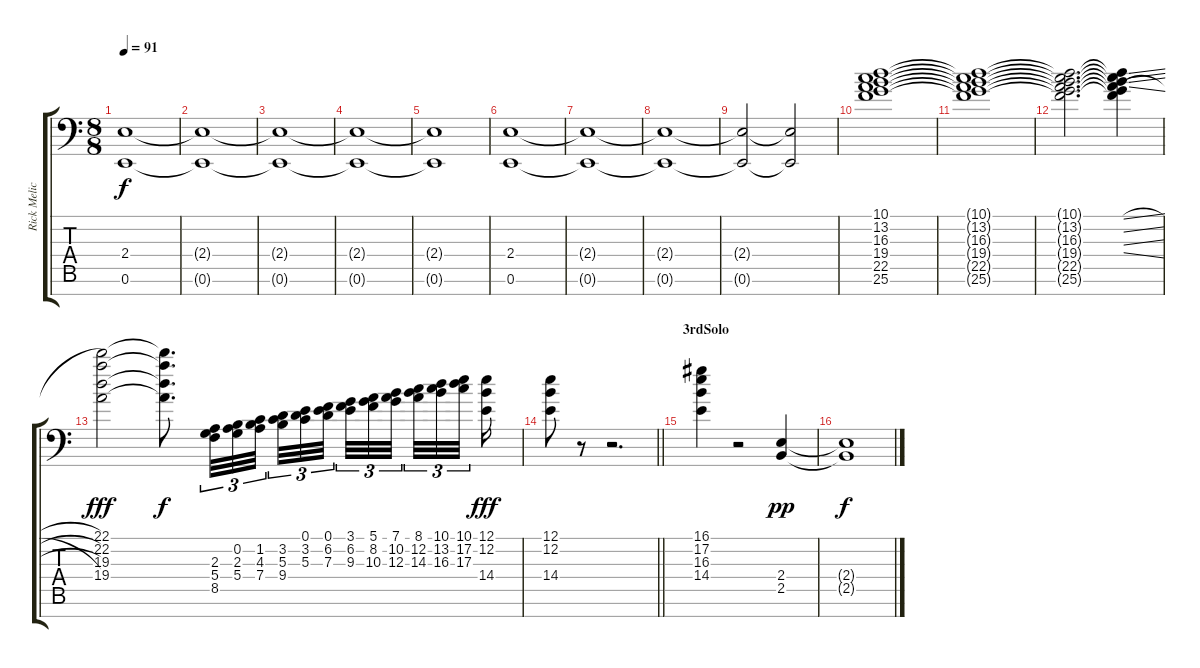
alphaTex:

\track ("Rick Melick Keyboards" "Rick Melic") {instrument drawbarorgan}
\staff {score tabs}
\tuning (E4 B3 G3 D3 A2 E2 E1) {hide}
\ts (8 8)
\tempo 91
\clef f4
\ks c
(2.4{t} 0.6{t}).1{dy f} |
(2.4{t} 0.6{t}).1 |
(2.4{t} 0.6{t}).1 |
(2.4{t} 0.6{t}).1 |
(2.4{t} 0.6{t}).1 |
(2.4 0.6).1 |
(2.4{t} 0.6{t}).1 |
(2.4{t} 0.6{t}).1 |
(2.4{t} 0.6{t}).2 (2.4{t} 0.6{t}).2{volume 0} |
(10.1 13.2 16.3 19.4 22.5 25.6).1{volume 16 instrument drawbarorgan} |
(10.1{t} 13.2{t} 16.3{t} 19.4{t} 22.5{t} 25.6{t}).1 |
(10.1{t} 13.2{t} 16.3{t} 19.4{t} 22.5{t} 25.6{t}).2{d} (10.1{sl t} 13.2{sl t} 16.3{sl t} 19.4{sl t} 22.5{t} 25.6{t}).4 |
(22.1 22.2 19.3 19.4).2{dy fff volume 16} (22.1{t} 22.2{t} 19.3{t} 19.4{t}).8{d dy f} (2.3 5.4 8.5).32{tu (3 2)} (0.2 2.3 5.4).32{tu (3 2)} (1.2 4.3 7.4).32{tu (3 2)} (3.2 5.3 9.4).32{tu (3 2)} (0.1 3.2 5.3).32{tu (3 2)} (0.1 6.2 7.3).32{tu (3 2) beam splitsecondary} (3.1 6.2 9.3).32{tu (3 2)} (5.1 8.2 10.3).32{tu (3 2)} (7.1 10.2 12.3).32{tu (3 2)} (8.1 12.2 14.3).32{tu (3 2)} (10.1 13.2 16.3).32{tu (3 2)} (10.1 17.2 17.3).32{tu (3 2) beam splitsecondary} (12.1 12.2 14.4).16{dy fff} |
\barLineRight lightlight
(12.1 12.2 14.4).8 r.8 r.2{d} |
\section ("" "3rdSolo")
(16.1 17.2 16.3 14.4).4 r.2{instrument pad2warm} (2.4 2.5).4{dy pp} |
(2.4{t} 2.5{t}).1{dy f}
